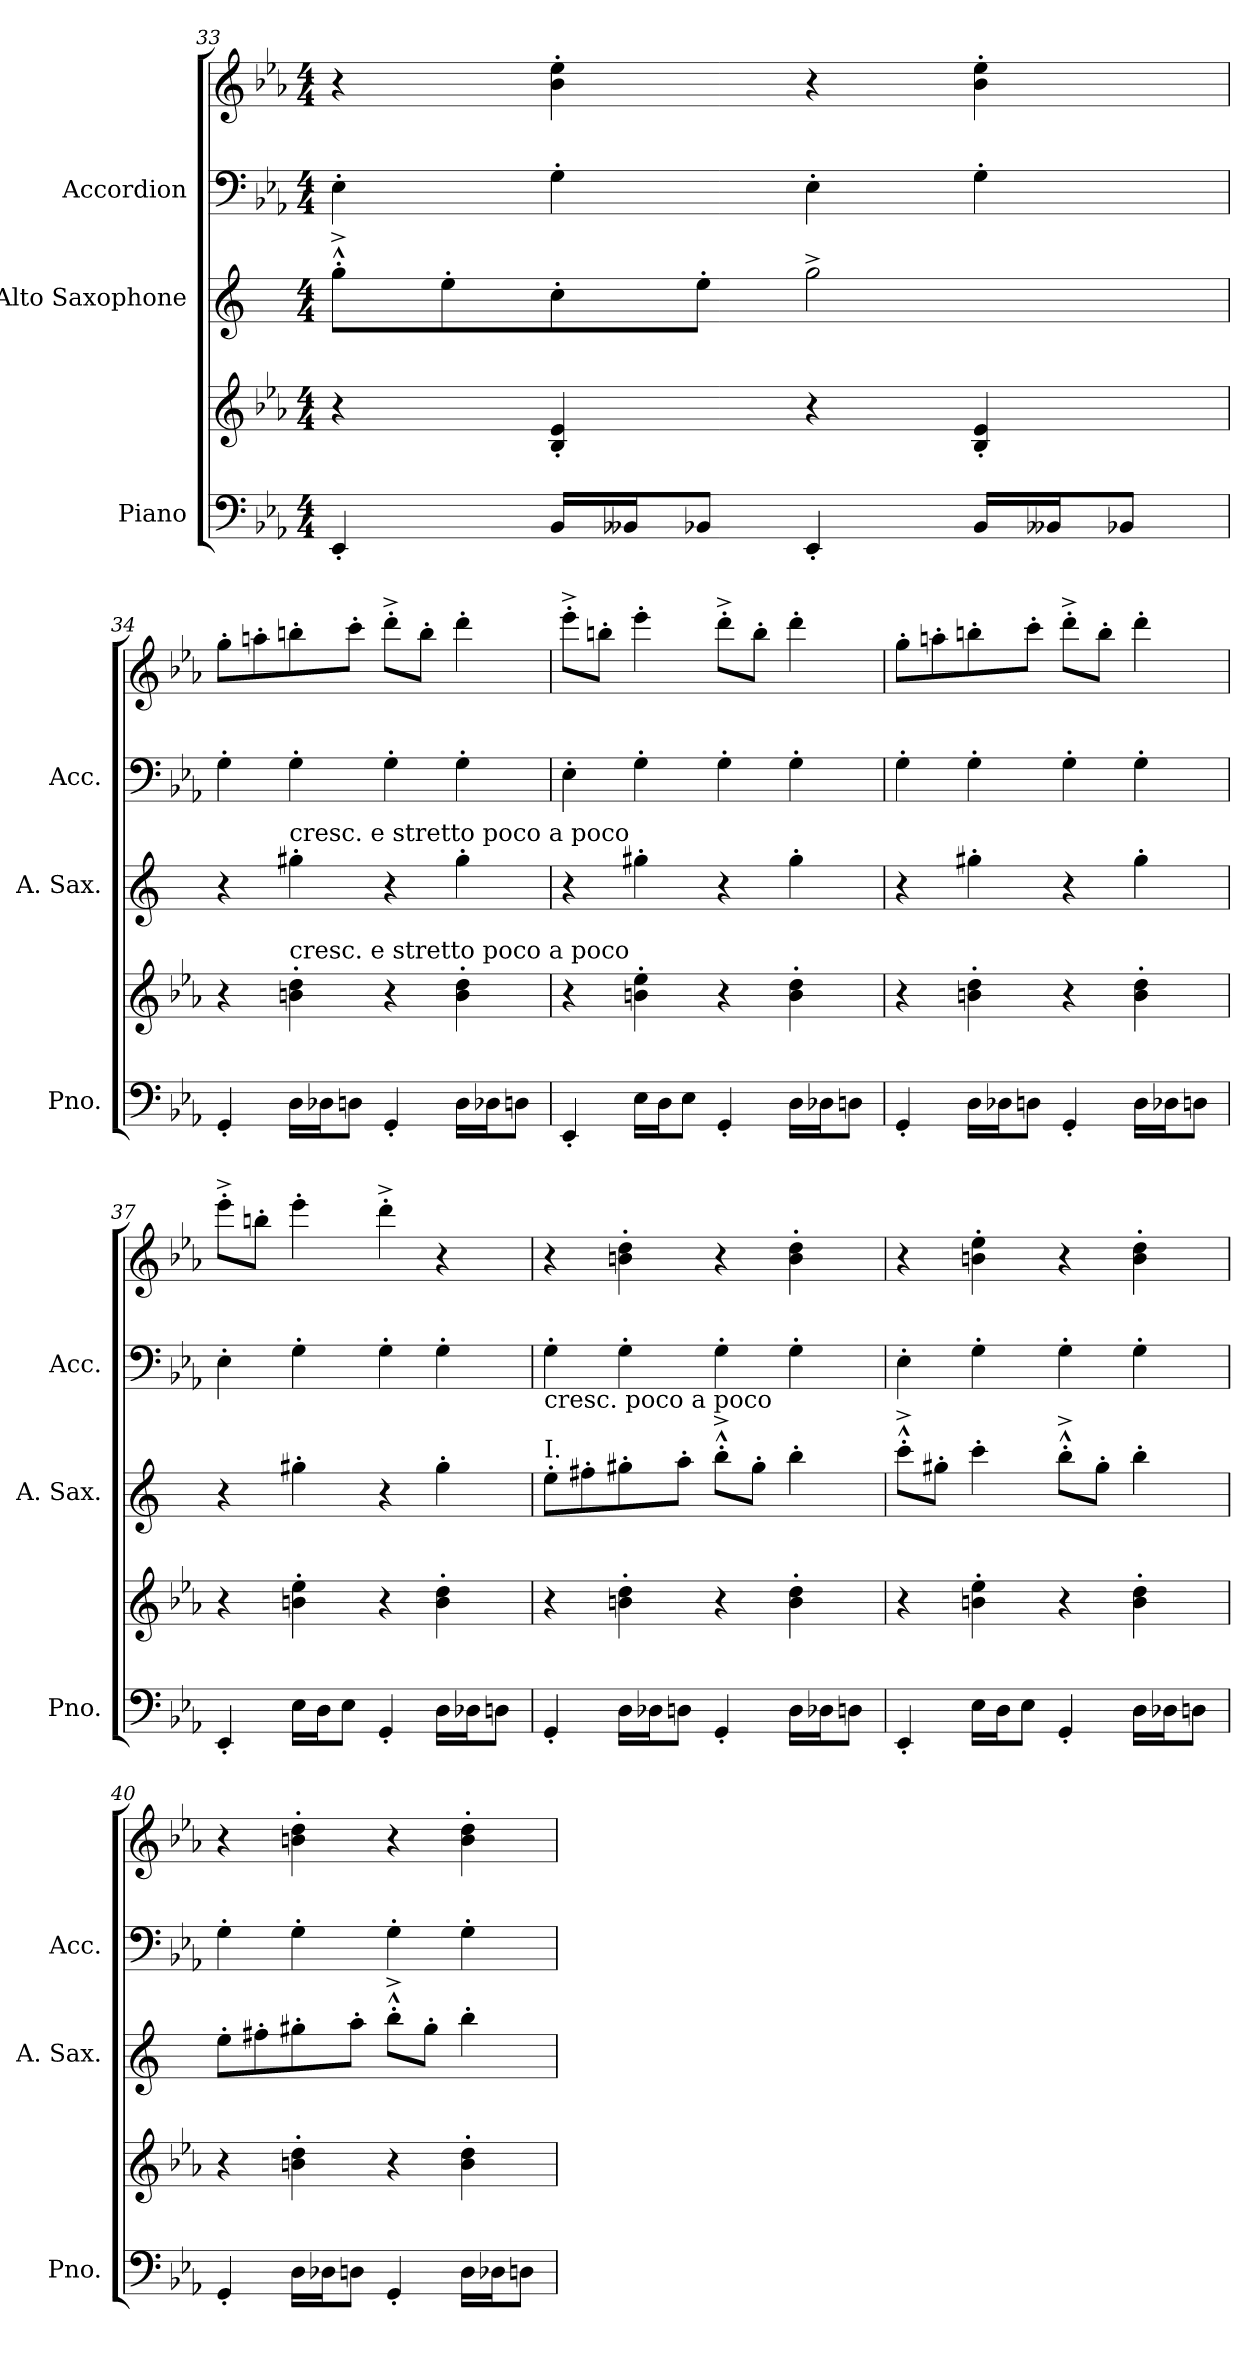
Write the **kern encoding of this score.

**kern	**kern	**kern	**kern	**kern
*part3	*part3	*part2	*part1	*part1
*staff5	*staff4	*staff3	*staff2	*staff1
*I"Piano	*	*I"Alto Saxophone	*I"Accordion	*
*I'Pno.	*	*I'A. Sax.	*I'Acc.	*
!!LO:PB:g=z
*clefF4	*clefG2	*clefG2	*clefF4	*clefG2
*	*	*ITrd5c9	*	*
*k[b-e-a-]	*k[b-e-a-]	*k[b-e-a-]	*k[b-e-a-]	*k[b-e-a-]
*M4/4	*M4/4	*M4/4	*M4/4	*M4/4
=33	=33	=33	=33	=33
4EE-'/	4r	8b-'^^^\L	4E-'\	4r
.	.	8g'\	.	.
16BB-</LL	4B-/' 4e-/'	8e-'\	4G'\	4b-\' 4ee-\'
16BB--X/J	.	.	.	.
8BB-X/J	.	8g'\J	.	.
4EE-'/	4r	2b-^\	4E-'\	4r
16BB-/LL	4B-/' 4e-/'	.	4G'\	4b-\' 4ee-\'
16BB--X/J	.	.	.	.
8BB-X/J	.	.	.	.
=34	=34	=34	=34	=34
*	*	*	*	*MM124
4GG'/	4r	4r	4G'\	8gg'\L
.	.	.	.	8aan'\
!	!	!LO:TX:a:t=cresc. e stretto poco a poco	!	!
!	!LO:TX:a:t=cresc. e stretto poco a poco	!	!	!
16D<\LL	4bn\' 4dd\'	4bn'\	4G'\	8bbn'\
16D-X\J	.	.	.	.
8Dn\J	.	.	.	8ccc'\J
4GG'/	4r	4r	4G'\	8ddd'^\L
.	.	.	.	8bb'\J
16D\LL	4b\' 4dd\'	4b'\	4G'\	4ddd'\
16D-X\J	.	.	.	.
8Dn\J	.	.	.	.
!!LO:LB:g=z
=35	=35	=35	=35	=35
4EE-'/	4r	4r	4E-'\	8eee-'^\L
.	.	.	.	8bbn'\J
16E-<\LL	4bn\' 4ee-\'	4bn'\	4G'\	4eee-'\
16D\J	.	.	.	.
8E-\J	.	.	.	.
4GG'/	4r	4r	4G'\	8ddd'^\L
.	.	.	.	8bb'\J
16D<\LL	4b\' 4dd\'	4b'\	4G'\	4ddd'\
16D-X\J	.	.	.	.
8Dn\J	.	.	.	.
=36	=36	=36	=36	=36
4GG'/	4r	4r	4G'\	8gg'\L
.	.	.	.	8aan'\
16D\LL	4bn\' 4dd\'	4bn'\	4G'\	8bbn'\
16D-X\J	.	.	.	.
8Dn\J	.	.	.	8ccc'\J
4GG'/	4r	4r	4G'\	8ddd'^\L
.	.	.	.	8bb'\J
16D\LL	4b\' 4dd\'	4b'\	4G'\	4ddd'\
16D-X\J	.	.	.	.
8Dn\J	.	.	.	.
=37	=37	=37	=37	=37
4EE-'/	4r	4r	4E-'\	8eee-'^\L
.	.	.	.	8bbn'\J
16E-\LL	4bn\' 4ee-\'	4bn'\	4G'\	4eee-'\
16D\J	.	.	.	.
8E-\J	.	.	.	.
4GG'/	4r	4r	4G'\	4ddd'^\
16D\LL	4b\' 4dd\'	4b'\	4G'\	4r
16D-X\J	.	.	.	.
8Dn\J	.	.	.	.
!!LO:PB:g=z
=38	=38	=38	=38	=38
*	*	*	*	*MM130
!	!	!LO:TX:a:t=I.	!	!
!	!	!LO:TX:a:t=cresc. poco a poco	!	!
4GG'/	4r	8g'\L	4G'\	4r
.	.	8an'\	.	.
16D\LL	4bn\' 4dd\'	8bn'\	4G'\	4bn\' 4dd\'
16D-X\J	.	.	.	.
8Dn\J	.	8cc'\J	.	.
4GG'/	4r	8dd'^^^\L	4G'\	4r
.	.	8b'\J	.	.
16D\LL	4b\' 4dd\'	4dd'\	4G'\	4b\' 4dd\'
16D-X\J	.	.	.	.
8Dn\J	.	.	.	.
=39	=39	=39	=39	=39
4EE-'/	4r	8ee-'^^^\L	4E-'\	4r
.	.	8bn'\J	.	.
16E-\LL	4bn\' 4ee-\'	4ee-'\	4G'\	4bn\' 4ee-\'
16D\J	.	.	.	.
8E-\J	.	.	.	.
4GG'/	4r	8dd'^^^\L	4G'\	4r
.	.	8b'\J	.	.
16D\LL	4b\' 4dd\'	4dd'\	4G'\	4b\' 4dd\'
16D-X\J	.	.	.	.
8Dn\J	.	.	.	.
!!LO:LB:g=z
=40	=40	=40	=40	=40
4GG'/	4r	8g'\L	4G'\	4r
.	.	8an'\	.	.
16D\LL	4bn\' 4dd\'	8bn'\	4G'\	4bn\' 4dd\'
16D-X\J	.	.	.	.
8Dn\J	.	8cc'\J	.	.
4GG'/	4r	8dd'^^^\L	4G'\	4r
.	.	8b'\J	.	.
16D\LL	4b\' 4dd\'	4dd'\	4G'\	4b\' 4dd\'
16D-X\J	.	.	.	.
8Dn\J	.	.	.	.
=	=	=	=	=
*-	*-	*-	*-	*-
